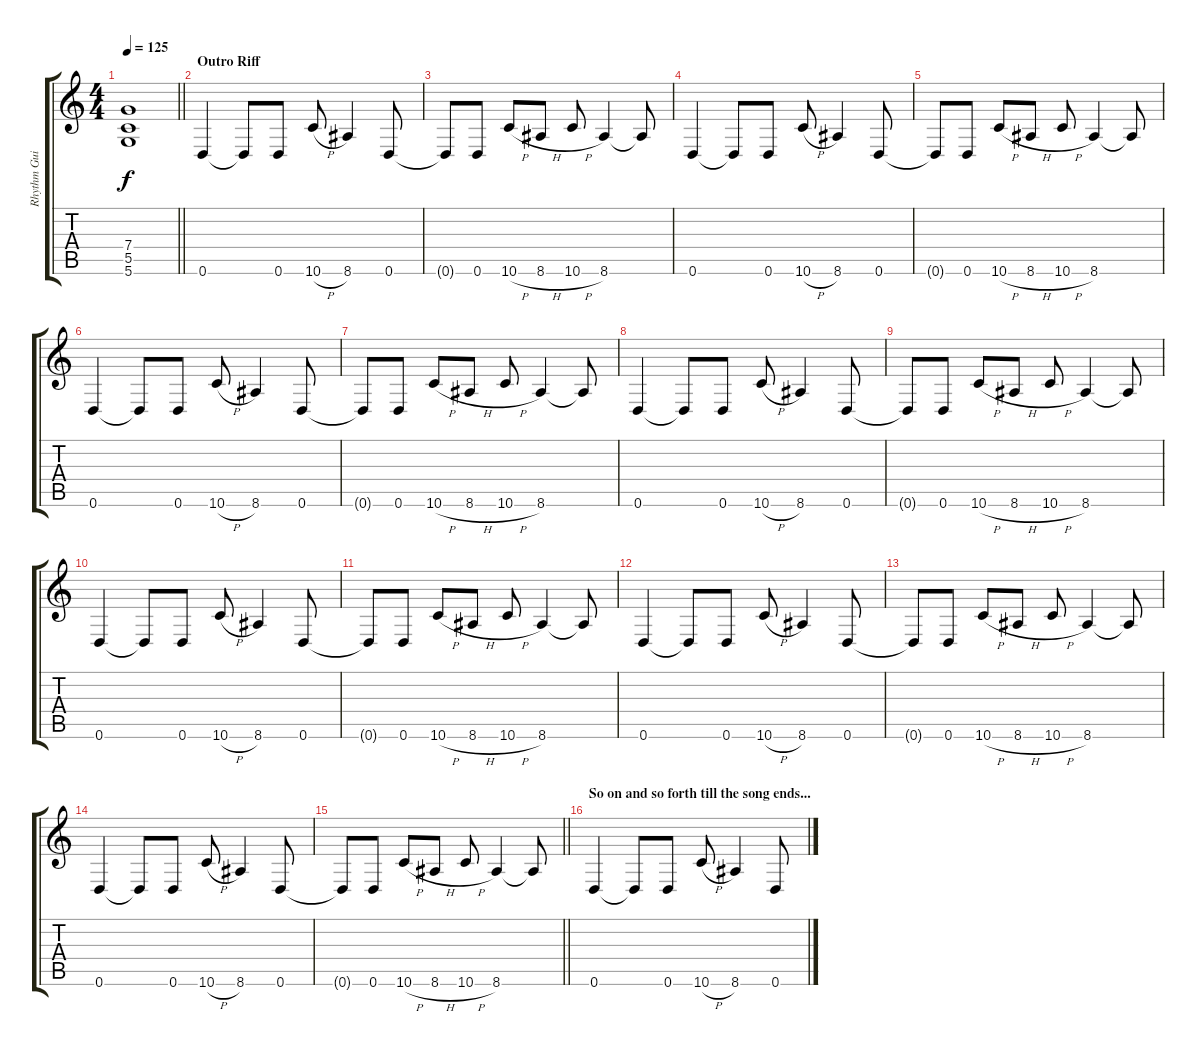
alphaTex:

\track ("Rhythm Guitar" "Rhythm Gui") {instrument distortionguitar}
\staff {score tabs}
\tuning (D4 A3 F3 C3 G2 D2) {hide}
\ts (4 4)
\tempo 125
\clef g2
\barLineRight lightlight
\ks c
(7.4{t} 5.5{t} 5.6{t}).1{dy f} |
\section ("" "Outro Riff")
0.6.4 0.6{t}.8 0.6.8 10.6{h}.8 8.6.4 0.6.8 |
0.6{t}.8 0.6.8 10.6{h}.8 8.6{h}.8 10.6{h}.8 8.6.4 8.6{t}.8 |
0.6.4 0.6{t}.8 0.6.8 10.6{h}.8 8.6.4 0.6.8 |
0.6{t}.8 0.6.8 10.6{h}.8 8.6{h}.8 10.6{h}.8 8.6.4 8.6{t}.8 |
0.6.4 0.6{t}.8 0.6.8 10.6{h}.8 8.6.4 0.6.8 |
0.6{t}.8 0.6.8 10.6{h}.8 8.6{h}.8 10.6{h}.8 8.6.4 8.6{t}.8 |
0.6.4 0.6{t}.8 0.6.8 10.6{h}.8 8.6.4 0.6.8 |
0.6{t}.8 0.6.8 10.6{h}.8 8.6{h}.8 10.6{h}.8 8.6.4 8.6{t}.8 |
0.6.4 0.6{t}.8 0.6.8 10.6{h}.8 8.6.4 0.6.8 |
0.6{t}.8 0.6.8 10.6{h}.8 8.6{h}.8 10.6{h}.8 8.6.4 8.6{t}.8 |
0.6.4 0.6{t}.8 0.6.8 10.6{h}.8 8.6.4 0.6.8 |
0.6{t}.8 0.6.8 10.6{h}.8 8.6{h}.8 10.6{h}.8 8.6.4 8.6{t}.8 |
0.6.4 0.6{t}.8 0.6.8 10.6{h}.8 8.6.4 0.6.8 |
\barLineRight lightlight
0.6{t}.8 0.6.8 10.6{h}.8 8.6{h}.8 10.6{h}.8 8.6.4 8.6{t}.8 |
\section ("" "So on and so forth till the song ends...")
0.6.4 0.6{t}.8 0.6.8 10.6{h}.8 8.6.4 0.6.8
